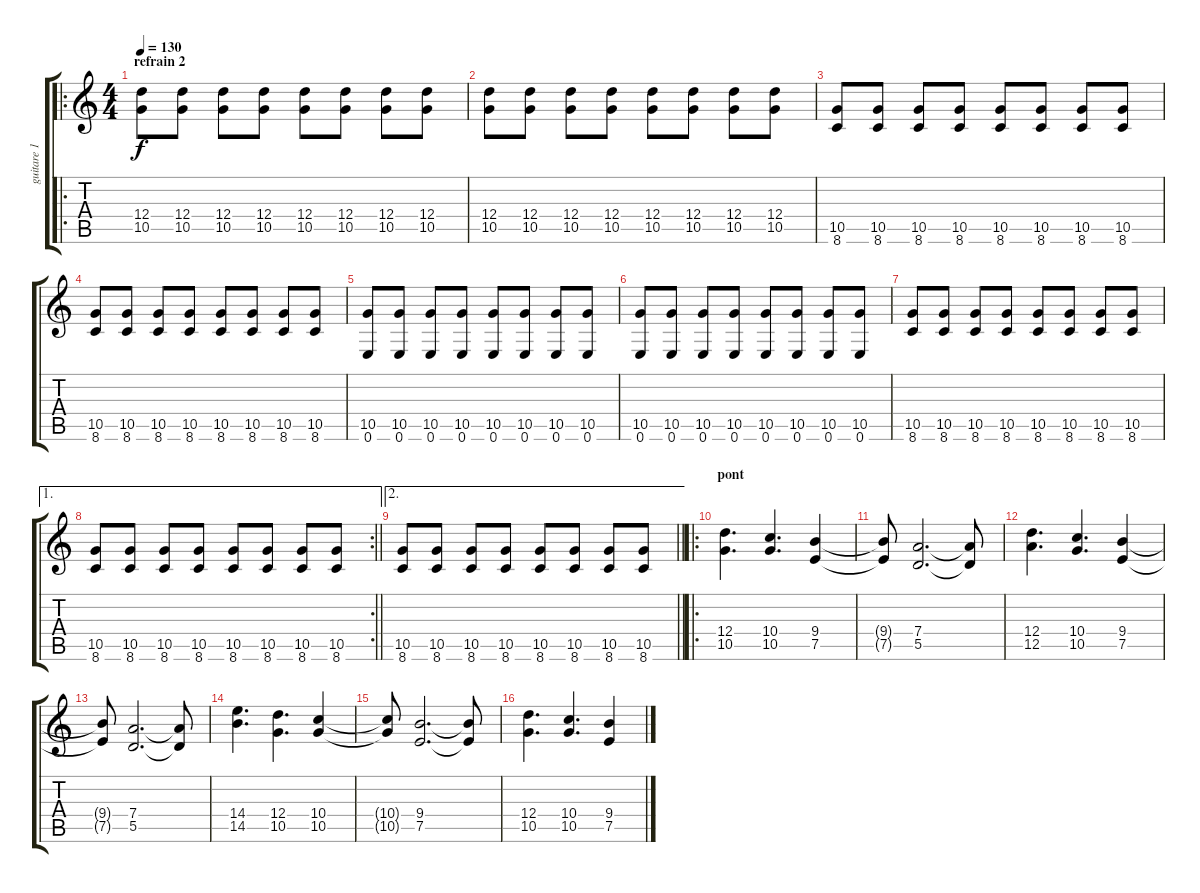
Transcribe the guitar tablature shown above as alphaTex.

\track ("guitare 1" "guitare 1") {instrument electricguitarclean}
\staff {score tabs}
\tuning (E4 B3 G3 D3 A2 E2) {hide}
\ro
\ts (4 4)
\section ("" "refrain 2")
\tempo 130
\clef g2
\ks c
(12.4 10.5).8{dy f} (12.4 10.5).8 (12.4 10.5).8 (12.4 10.5).8 (12.4 10.5).8 (12.4 10.5).8 (12.4 10.5).8 (12.4 10.5).8 |
(12.4 10.5).8 (12.4 10.5).8 (12.4 10.5).8 (12.4 10.5).8 (12.4 10.5).8 (12.4 10.5).8 (12.4 10.5).8 (12.4 10.5).8 |
(10.5 8.6).8 (10.5 8.6).8 (10.5 8.6).8 (10.5 8.6).8 (10.5 8.6).8 (10.5 8.6).8 (10.5 8.6).8 (10.5 8.6).8 |
(10.5 8.6).8 (10.5 8.6).8 (10.5 8.6).8 (10.5 8.6).8 (10.5 8.6).8 (10.5 8.6).8 (10.5 8.6).8 (10.5 8.6).8 |
(10.5 0.6).8 (10.5 0.6).8 (10.5 0.6).8 (10.5 0.6).8 (10.5 0.6).8 (10.5 0.6).8 (10.5 0.6).8 (10.5 0.6).8 |
(10.5 0.6).8 (10.5 0.6).8 (10.5 0.6).8 (10.5 0.6).8 (10.5 0.6).8 (10.5 0.6).8 (10.5 0.6).8 (10.5 0.6).8 |
(10.5 8.6).8 (10.5 8.6).8 (10.5 8.6).8 (10.5 8.6).8 (10.5 8.6).8 (10.5 8.6).8 (10.5 8.6).8 (10.5 8.6).8 |
\ae 1
\rc 2
\barLineRight lightlight
(10.5 8.6).8 (10.5 8.6).8 (10.5 8.6).8 (10.5 8.6).8 (10.5 8.6).8 (10.5 8.6).8 (10.5 8.6).8 (10.5 8.6).8 |
\ae 2
\barLineRight lightlight
(10.5 8.6).8 (10.5 8.6).8 (10.5 8.6).8 (10.5 8.6).8 (10.5 8.6).8 (10.5 8.6).8 (10.5 8.6).8 (10.5 8.6).8 |
\ro
\section ("" "pont")
(12.4 10.5).4{d instrument overdrivenguitar} (10.4 10.5).4{d} (9.4 7.5).4 |
(9.4{t} 7.5{t}).8 (7.4 5.5).2{d} (7.4{t} 5.5{t}).8 |
(12.4 12.5).4{d} (10.4 10.5).4{d} (9.4 7.5).4 |
(9.4{t} 7.5{t}).8 (7.4 5.5).2{d} (7.4{t} 5.5{t}).8 |
(14.4 14.5).4{d} (12.4 10.5).4{d} (10.4 10.5).4 |
(10.4{t} 10.5{t}).8 (9.4 7.5).2{d} (9.4{t} 7.5{t}).8 |
(12.4 10.5).4{d} (10.4 10.5).4{d} (9.4 7.5).4
